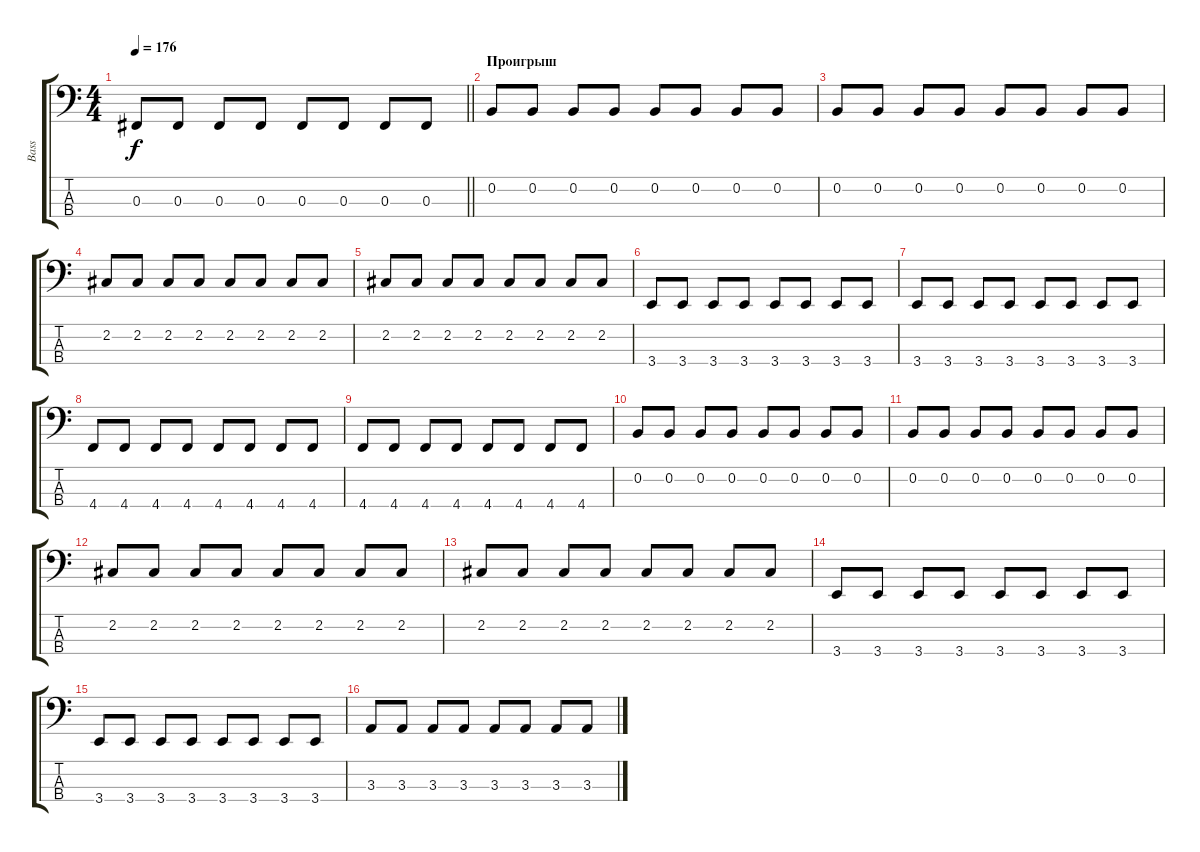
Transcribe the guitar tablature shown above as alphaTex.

\track ("Bass" "Bass") {instrument electricbassfinger}
\staff {score tabs}
\tuning (E2 B1 Gb1 Db1) {hide}
\ts (4 4)
\tempo 176
\clef f4
\barLineRight lightlight
\ks c
0.3.8{dy f} 0.3.8 0.3.8 0.3.8 0.3.8 0.3.8 0.3.8 0.3.8 |
\section ("" "Проигрыш")
0.2.8 0.2.8 0.2.8 0.2.8 0.2.8 0.2.8 0.2.8 0.2.8 |
0.2.8 0.2.8 0.2.8 0.2.8 0.2.8 0.2.8 0.2.8 0.2.8 |
2.2.8 2.2.8 2.2.8 2.2.8 2.2.8 2.2.8 2.2.8 2.2.8 |
2.2.8 2.2.8 2.2.8 2.2.8 2.2.8 2.2.8 2.2.8 2.2.8 |
3.4.8 3.4.8 3.4.8 3.4.8 3.4.8 3.4.8 3.4.8 3.4.8 |
3.4.8 3.4.8 3.4.8 3.4.8 3.4.8 3.4.8 3.4.8 3.4.8 |
4.4.8 4.4.8 4.4.8 4.4.8 4.4.8 4.4.8 4.4.8 4.4.8 |
4.4.8 4.4.8 4.4.8 4.4.8 4.4.8 4.4.8 4.4.8 4.4.8 |
0.2.8 0.2.8 0.2.8 0.2.8 0.2.8 0.2.8 0.2.8 0.2.8 |
0.2.8 0.2.8 0.2.8 0.2.8 0.2.8 0.2.8 0.2.8 0.2.8 |
2.2.8 2.2.8 2.2.8 2.2.8 2.2.8 2.2.8 2.2.8 2.2.8 |
2.2.8 2.2.8 2.2.8 2.2.8 2.2.8 2.2.8 2.2.8 2.2.8 |
3.4.8 3.4.8 3.4.8 3.4.8 3.4.8 3.4.8 3.4.8 3.4.8 |
3.4.8 3.4.8 3.4.8 3.4.8 3.4.8 3.4.8 3.4.8 3.4.8 |
3.3.8 3.3.8 3.3.8 3.3.8 3.3.8 3.3.8 3.3.8 3.3.8
